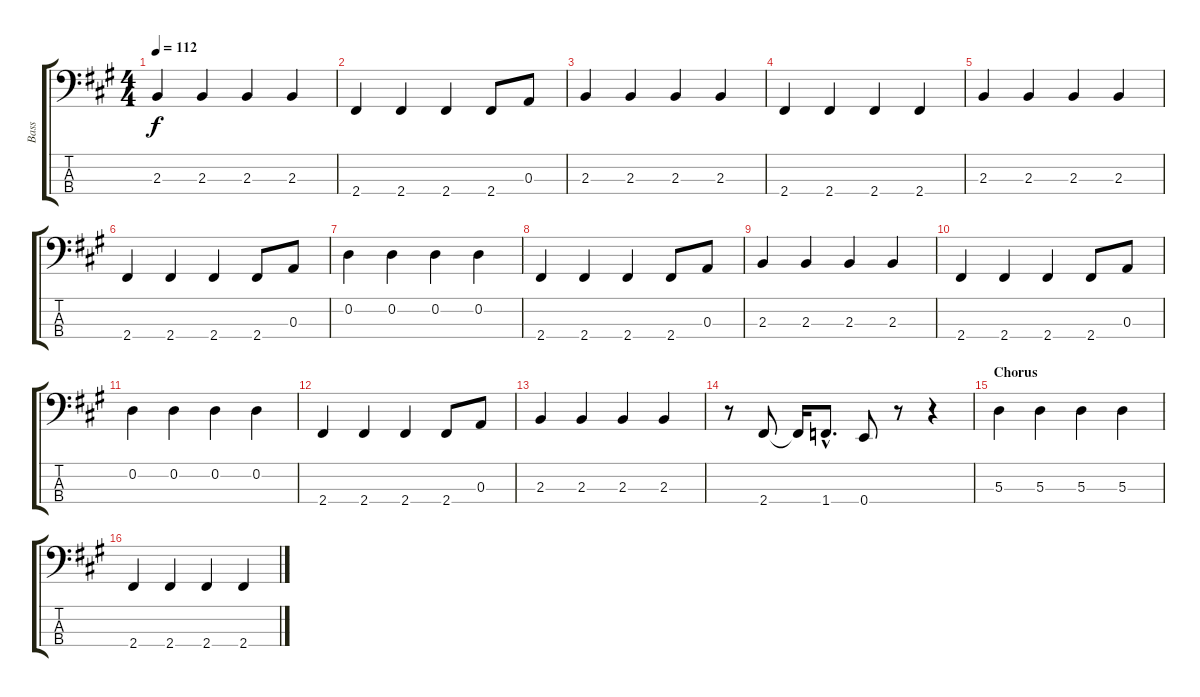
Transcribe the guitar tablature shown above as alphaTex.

\track ("Bass" "Bass") {instrument electricbassfinger}
\staff {score tabs}
\tuning (G2 D2 A1 E1) {hide}
\ts (4 4)
\tempo 112
\clef f4
\ks a
2.3.4{dy f} 2.3.4 2.3.4 2.3.4 |
2.4.4 2.4.4 2.4.4 2.4.8 0.3.8 |
2.3.4 2.3.4 2.3.4 2.3.4 |
2.4.4 2.4.4 2.4.4 2.4.4 |
2.3.4 2.3.4 2.3.4 2.3.4 |
2.4.4 2.4.4 2.4.4 2.4.8 0.3.8 |
0.2.4 0.2.4 0.2.4 0.2.4 |
2.4.4 2.4.4 2.4.4 2.4.8 0.3.8 |
2.3.4 2.3.4 2.3.4 2.3.4 |
2.4.4 2.4.4 2.4.4 2.4.8 0.3.8 |
0.2.4 0.2.4 0.2.4 0.2.4 |
2.4.4 2.4.4 2.4.4 2.4.8 0.3.8 |
2.3.4 2.3.4 2.3.4 2.3.4 |
r.8 2.4.8 2.4{t}.16 1.4{hac}.8{d} 0.4.8 r.8 r.4 |
\section ("" "Chorus")
5.3.4 5.3.4 5.3.4 5.3.4 |
2.4.4 2.4.4 2.4.4 2.4.4
